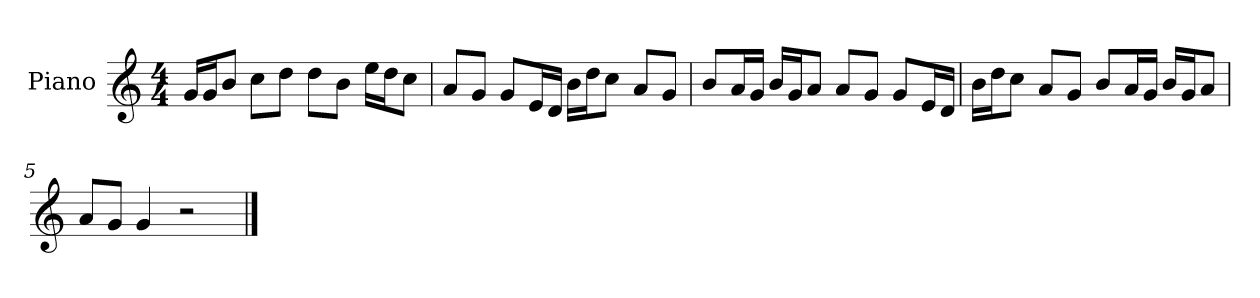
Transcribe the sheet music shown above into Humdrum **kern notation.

**kern
*part1
*staff1
*I"Piano
*I'P-no
*clefG2
*k[]
*M4/4
*MM90
=1
16g/LL
16g/J
8b/J
8cc\L
8dd\J
8dd\L
8b\J
16ee\LL
16dd\J
8cc\J
=2
8a/L
8g/J
8g/L
16e/L
16d/JJ
16b\LL
16dd\J
8cc\J
8a/L
8g/J
=3
8b/L
16a/L
16g/JJ
16b/LL
16g/J
8a/J
8a/L
8g/J
8g/L
16e/L
16d/JJ
=4
16b\LL
16dd\J
8cc\J
8a/L
8g/J
8b/L
16a/L
16g/JJ
16b/LL
16g/J
8a/J
!!LO:LB:g=z
=5
8a/L
8g/J
4g/
2r
==
*-
